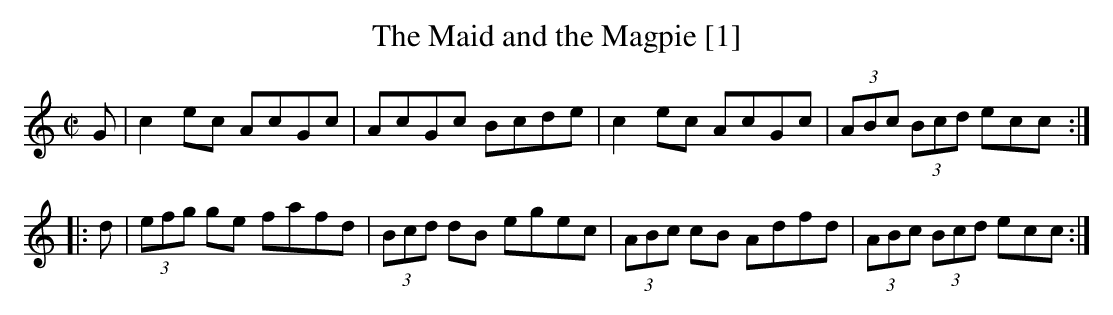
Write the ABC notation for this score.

X:1
T:Maid and the Magpie [1], The
L:1/8
M:C|
K:C
G|c2 ec AcGc|AcGc Bcde|c2 ec AcGc|(3ABc (3Bcd ecc:|
|:d|(3efg ge fafd|(3Bcd dB egec|(3ABc cB Adfd|(3ABc (3Bcd ecc:|
